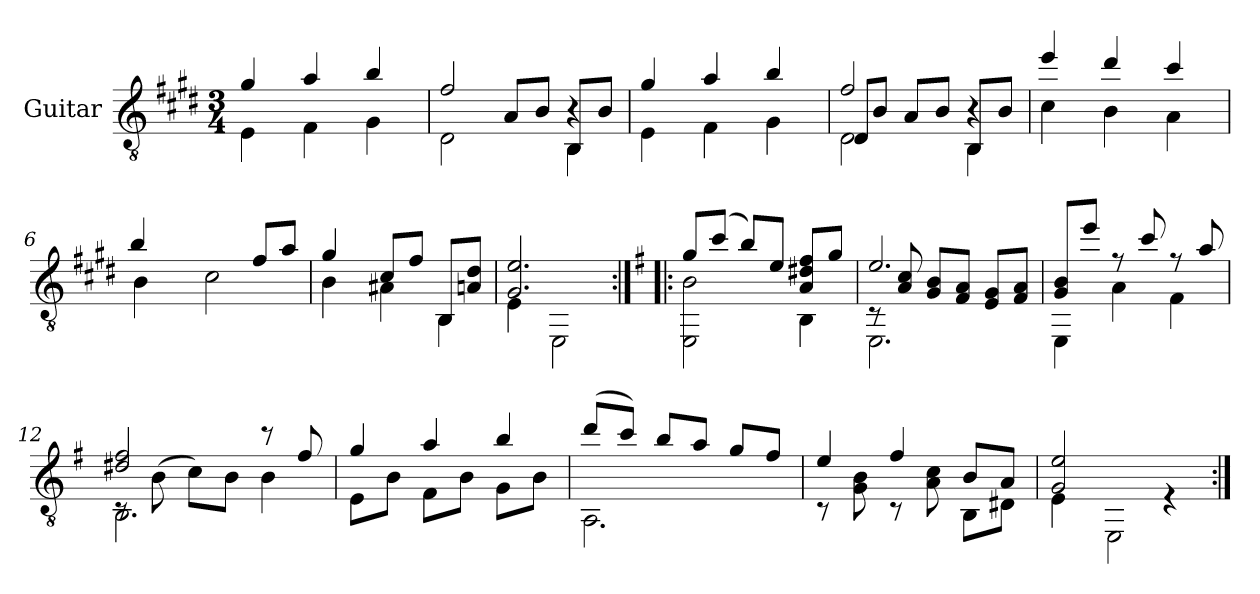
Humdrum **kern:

**kern
*part1
*staff1
*I"Guitar
*clefGv2
*k[f#c#g#d#]
*M3/4
*MM72
=1
*^
*	*^
4g#i/	8Ej/Lyy	4EZ\
.	8BV/J	.
4ai/	8F#/Lyy	4F#Z\
.	8BV/J	.
4bi/	8G#/Lyy	4G#Z\
.	8BV/J	.
=2	=2	=2
2f#i/	2D#Z\	8D#Z/Lyy
.	.	8BV/J
.	.	8AN/L
.	.	8BV/J
4r	4BBl\	8BBl/L
.	.	8BV/J
!!LO:LB:g=z	!!	!!
=3	=3	=3
4g#i/	8Ej/Lyy	4EZ\
.	8BV/J	.
4ai/	8F#/Lyy	4F#Z\
.	8BV/J	.
4bi/	8G#/Lyy	4G#Z\
.	8BV/J	.
=4	=4	=4
2f#i/	2D#Z\	8D#Z/L
.	.	8BV/J
.	.	8AN/L
.	.	8BV/J
4r	4BBl\	8BBl/L
.	.	8BV/J
=5	=5	=5
4eei/	8c#/Lyy	4c#Z\
.	8e!/J	.
4dd#i/	8B/Lyy	4BZ\
.	8e+/J	.
4cc#i/	8A/Lyy	4AZ\
.	8f#V/J	.
!!LO:LB:g=z	!!	!!
=6	=6	=6
8Bj/Lyy	4bi/	4BZ\
8g#V/J	.	.
8c#N/Lyy	2ryy	2c#N\
8eV/J	.	.
8f#V/L	.	.
8ai/J	.	.
=7	=7	=7
4g#i/	8Bj/Lyy	4BN\
.	8eV/J	.
8c#V/L	2ryy	4A#XN\
8f#i/J	.	.
8BBl/L	.	4BB\
8AnN/ 8d#V/J	.	.
*	*v	*v
=8	=8
2.G#N/ 2.ei/	4EZ\
.	2EE\
!!LO:LB:g=z	!!
=9:|!|:	=9:|!|:
*k[f#]	*
8gi/L	2EE\ 2BV\
(8cci/J	.
8bi/L)	.
8ei/J	.
8AN/ 8d#XV/ 8f#i/L	4BBl\
8gi/J	.
=10	=10
*	*^
8rC	2.ei/	2.EE\
8AN/ 8cV/	.	.
8GN/ 8BV/L	.	.
8F#Z/ 8AN/J	.	.
8EZ/ 8GN/L	.	.
8F#Z/ 8AN/J	.	.
*	*v	*v
!!LO:LB:g=z
=11	=11
8GN/ 8BV/L	4EE\
8eei/J	.
8rf	4AZ\
8cci/	.
8rf	4F#l\
8aV/	.
=12	=12
*	*^
8rC	2d#XN/ 2f#V/	2.BB\
(>8BZ\	.	.
8cZ\L)	.	.
8BZ\J	.	.
4BV\	8rcc	.
.	8f#i/	.
*	*v	*v
=13	=13
4gi/	8EZ\L
.	8BV\J
4ai/	8F#Z\L
.	8BV\J
4bi/	8GZ\L
.	8BV\J
!!LO:LB:g=z	!!
=14	=14
(>8ddi/L	2.AAl\
8cci/J)	.
8bi/L	.
8aV/J	.
8gV/L	.
8f#V/J	.
=15	=15
8rC	4ei/
8GN\ 8BV\	.
8rC	4f#i/
8AN\ 8cV\	.
8BBl\L	8BV/L
8D#XZ\J	8AN/J
=16	=16
2GN/ 2ei/	4EZ\
.	2EE\
4rE	.
*v	*v
=:|!
*-
